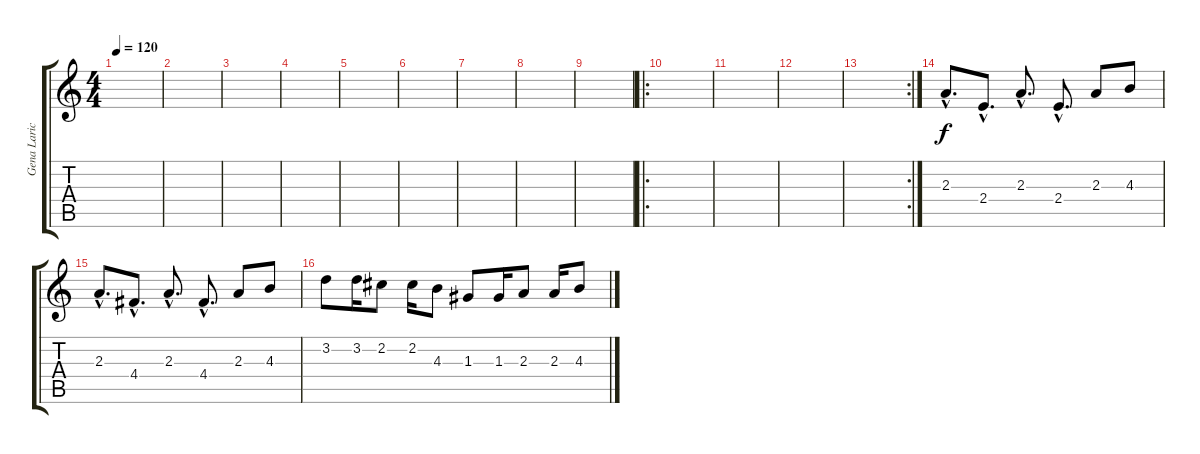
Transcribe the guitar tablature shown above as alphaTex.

\track ("Gena Larichkin" "Gena Laric") {instrument distortionguitar}
\staff {score tabs}
\tuning (E4 B3 G3 D3 A2 E2) {hide}
\ts (4 4)
\tempo 120
\clef g2
\ks c
|
|
|
|
|
|
|
|
|
\ro
|
|
|
\rc 2
|
2.3{hac}.8{d} 2.4{hac}.8{d} 2.3{hac}.8{d} 2.4{hac}.8{d} 2.3.8 4.3.8 |
2.3{hac}.8{d} 4.4{hac}.8{d} 2.3{hac}.8{d} 4.4{hac}.8{d} 2.3.8 4.3.8 |
3.2.8 3.2.16 2.2.8 2.2.16 4.3.8 1.3.8 1.3.16 2.3.8 2.3.16 4.3.8
